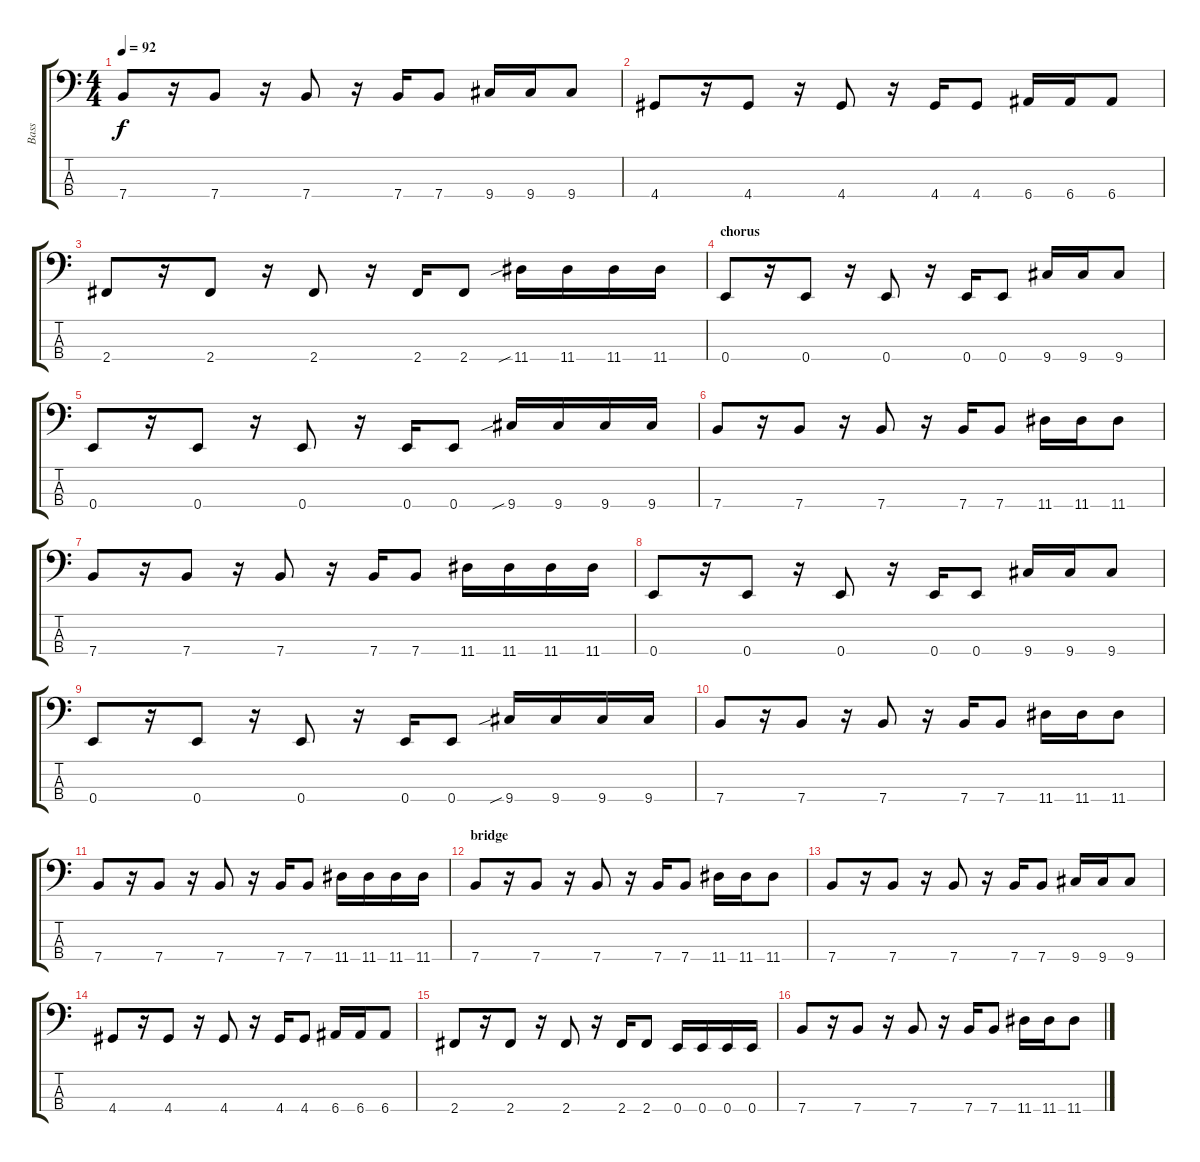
\track ("Bass" "Bass") {instrument electricbasspick}
\staff {score tabs}
\tuning (G2 D2 A1 E1) {hide}
\ts (4 4)
\tempo 92
\clef f4
\ks c
7.4.8{dy f} r.16 7.4.8 r.16 7.4.8 r.16 7.4.16 7.4.8 9.4.16 9.4.16 9.4.8 |
4.4.8 r.16 4.4.8 r.16 4.4.8 r.16 4.4.16 4.4.8 6.4.16 6.4.16 6.4.8 |
2.4.8 r.16 2.4.8 r.16 2.4.8 r.16 2.4.16 2.4.8 11.4{sib}.16 11.4.16 11.4.16 11.4.16 |
\section ("" "chorus")
0.4.8 r.16 0.4.8 r.16 0.4.8 r.16 0.4.16 0.4.8 9.4.16 9.4.16 9.4.8 |
0.4.8 r.16 0.4.8 r.16 0.4.8 r.16 0.4.16 0.4.8 9.4{sib}.16 9.4.16 9.4.16 9.4.16 |
7.4.8 r.16 7.4.8 r.16 7.4.8 r.16 7.4.16 7.4.8 11.4.16 11.4.16 11.4.8 |
7.4.8 r.16 7.4.8 r.16 7.4.8 r.16 7.4.16 7.4.8 11.4.16 11.4.16 11.4.16 11.4.16 |
0.4.8 r.16 0.4.8 r.16 0.4.8 r.16 0.4.16 0.4.8 9.4.16 9.4.16 9.4.8 |
0.4.8 r.16 0.4.8 r.16 0.4.8 r.16 0.4.16 0.4.8 9.4{sib}.16 9.4.16 9.4.16 9.4.16 |
7.4.8 r.16 7.4.8 r.16 7.4.8 r.16 7.4.16 7.4.8 11.4.16 11.4.16 11.4.8 |
7.4.8 r.16 7.4.8 r.16 7.4.8 r.16 7.4.16 7.4.8 11.4.16 11.4.16 11.4.16 11.4.16 |
\section ("" "bridge")
7.4.8 r.16 7.4.8 r.16 7.4.8 r.16 7.4.16 7.4.8 11.4.16 11.4.16 11.4.8 |
7.4.8 r.16 7.4.8 r.16 7.4.8 r.16 7.4.16 7.4.8 9.4.16 9.4.16 9.4.8 |
4.4.8 r.16 4.4.8 r.16 4.4.8 r.16 4.4.16 4.4.8 6.4.16 6.4.16 6.4.8 |
2.4.8 r.16 2.4.8 r.16 2.4.8 r.16 2.4.16 2.4.8 0.4.16 0.4.16 0.4.16 0.4.16 |
7.4.8 r.16 7.4.8 r.16 7.4.8 r.16 7.4.16 7.4.8 11.4.16 11.4.16 11.4.8
